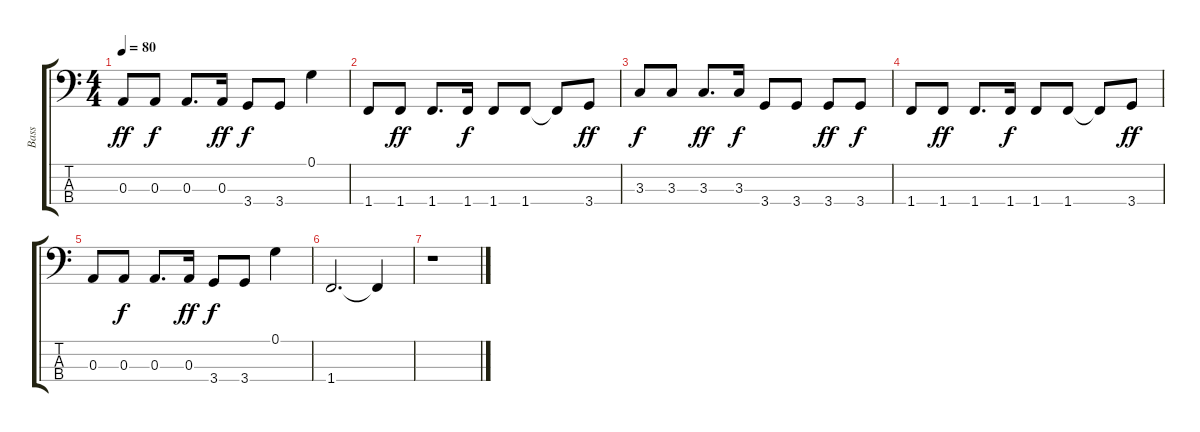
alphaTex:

\track ("Bass" "Bass") {instrument fretlessbass}
\staff {score tabs}
\tuning (G2 D2 A1 E1) {hide}
\ts (4 4)
\tempo 80
\clef f4
\ks c
0.3.8{dy ff} 0.3.8{dy f} 0.3.8{d} 0.3.16{dy ff} 3.4.8{dy f} 3.4.8 0.1.4 |
1.4.8 1.4.8{dy ff} 1.4.8{d} 1.4.16{dy f} 1.4.8 1.4.8 1.4{t}.8 3.4.8{dy ff} |
3.3.8{dy f} 3.3.8 3.3.8{d dy ff} 3.3.16{dy f} 3.4.8 3.4.8 3.4.8{dy ff} 3.4.8{dy f} |
1.4.8 1.4.8{dy ff} 1.4.8{d} 1.4.16{dy f} 1.4.8 1.4.8 1.4{t}.8 3.4.8{dy ff} |
0.3.8 0.3.8{dy f} 0.3.8{d} 0.3.16{dy ff} 3.4.8{dy f} 3.4.8 0.1.4 |
1.4.2{d} 1.4{t}.4 |
r.1
